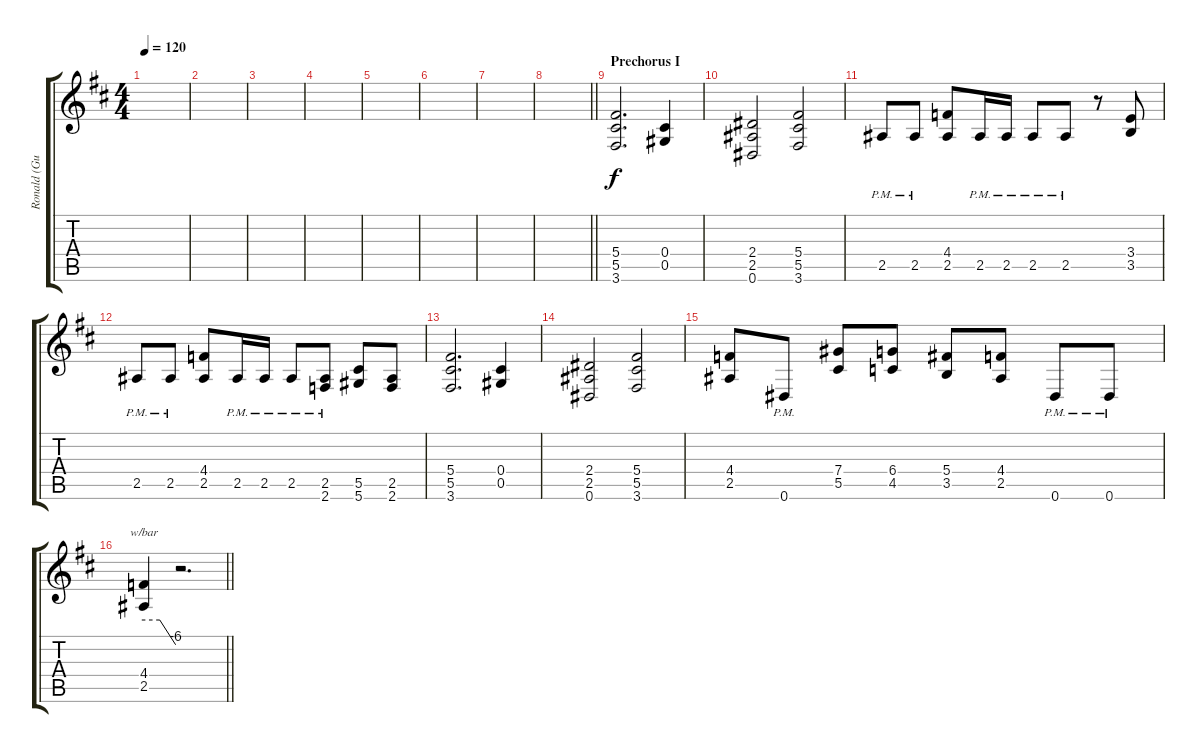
\track ("Ronald (Guitar)" "Ronald (Gu") {instrument distortionguitar}
\staff {score tabs}
\tuning (Eb4 Bb3 Gb3 Db3 Ab2 Eb2) {hide}
\ts (4 4)
\tempo 120
\clef g2
\ks bminor
|
|
|
|
|
|
|
\barLineRight lightlight
|
\section ("" "Prechorus I")
(5.4 5.5 3.6).2{d} (0.4 0.5).4 |
(2.4 2.5 0.6).2 (5.4 5.5 3.6).2 |
2.5{pm}.8 2.5{pm}.8 (4.4 2.5).8 2.5{pm}.16 2.5{pm}.16 2.5{pm}.8 2.5{pm}.8 r.8 (3.4 3.5).8 |
2.5{pm}.8 2.5{pm}.8 (4.4 2.5).8 2.5{pm}.16 2.5{pm}.16 2.5{pm}.8 (2.5{pm} 2.6).8 (5.5 5.6).8 (2.5 2.6).8 |
(5.4 5.5 3.6).2{d} (0.4 0.5).4 |
(2.4 2.5 0.6).2 (5.4 5.5 3.6).2 |
(4.4 2.5).8 0.6{pm}.8 (7.4 5.5).8 (6.4 4.5).8 (5.4 3.5).8 (4.4 2.5).8 0.6{pm}.8 0.6{pm}.8 |
\barLineRight lightlight
(4.4 2.5).4{tbe (custom default 0 0 30 0 60 -24)} r.2{d}
